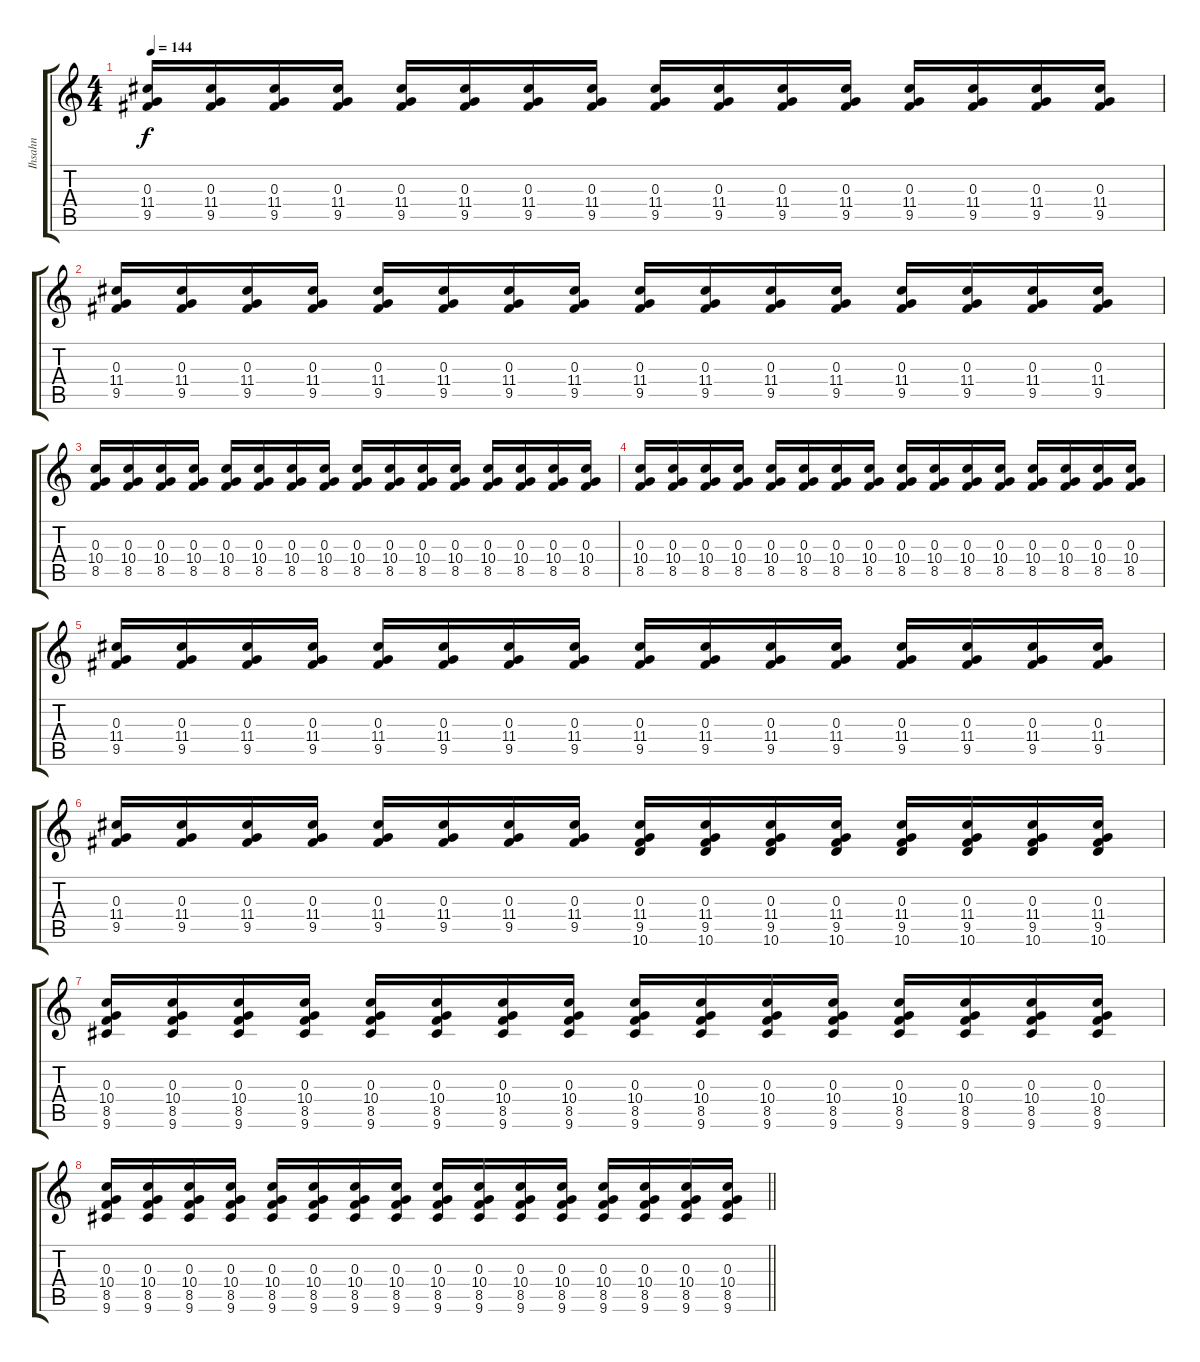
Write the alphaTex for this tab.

\track ("Ihsahn" "Ihsahn") {instrument distortionguitar}
\staff {score tabs}
\tuning (E4 B3 G3 D3 A2 E2) {hide}
\ts (4 4)
\section ("" "")
\tempo 144
\clef g2
\ks c
(0.3 11.4 9.5).16{dy f} (0.3 11.4 9.5).16 (0.3 11.4 9.5).16 (0.3 11.4 9.5).16 (0.3 11.4 9.5).16 (0.3 11.4 9.5).16 (0.3 11.4 9.5).16 (0.3 11.4 9.5).16 (0.3 11.4 9.5).16 (0.3 11.4 9.5).16 (0.3 11.4 9.5).16 (0.3 11.4 9.5).16 (0.3 11.4 9.5).16 (0.3 11.4 9.5).16 (0.3 11.4 9.5).16 (0.3 11.4 9.5).16 |
(0.3 11.4 9.5).16 (0.3 11.4 9.5).16 (0.3 11.4 9.5).16 (0.3 11.4 9.5).16 (0.3 11.4 9.5).16 (0.3 11.4 9.5).16 (0.3 11.4 9.5).16 (0.3 11.4 9.5).16 (0.3 11.4 9.5).16 (0.3 11.4 9.5).16 (0.3 11.4 9.5).16 (0.3 11.4 9.5).16 (0.3 11.4 9.5).16 (0.3 11.4 9.5).16 (0.3 11.4 9.5).16 (0.3 11.4 9.5).16 |
(0.3 10.4 8.5).16 (0.3 10.4 8.5).16 (0.3 10.4 8.5).16 (0.3 10.4 8.5).16 (0.3 10.4 8.5).16 (0.3 10.4 8.5).16 (0.3 10.4 8.5).16 (0.3 10.4 8.5).16 (0.3 10.4 8.5).16 (0.3 10.4 8.5).16 (0.3 10.4 8.5).16 (0.3 10.4 8.5).16 (0.3 10.4 8.5).16 (0.3 10.4 8.5).16 (0.3 10.4 8.5).16 (0.3 10.4 8.5).16 |
(0.3 10.4 8.5).16 (0.3 10.4 8.5).16 (0.3 10.4 8.5).16 (0.3 10.4 8.5).16 (0.3 10.4 8.5).16 (0.3 10.4 8.5).16 (0.3 10.4 8.5).16 (0.3 10.4 8.5).16 (0.3 10.4 8.5).16 (0.3 10.4 8.5).16 (0.3 10.4 8.5).16 (0.3 10.4 8.5).16 (0.3 10.4 8.5).16 (0.3 10.4 8.5).16 (0.3 10.4 8.5).16 (0.3 10.4 8.5).16 |
(0.3 11.4 9.5).16 (0.3 11.4 9.5).16 (0.3 11.4 9.5).16 (0.3 11.4 9.5).16 (0.3 11.4 9.5).16 (0.3 11.4 9.5).16 (0.3 11.4 9.5).16 (0.3 11.4 9.5).16 (0.3 11.4 9.5).16 (0.3 11.4 9.5).16 (0.3 11.4 9.5).16 (0.3 11.4 9.5).16 (0.3 11.4 9.5).16 (0.3 11.4 9.5).16 (0.3 11.4 9.5).16 (0.3 11.4 9.5).16 |
(0.3 11.4 9.5).16 (0.3 11.4 9.5).16 (0.3 11.4 9.5).16 (0.3 11.4 9.5).16 (0.3 11.4 9.5).16 (0.3 11.4 9.5).16 (0.3 11.4 9.5).16 (0.3 11.4 9.5).16 (0.3 11.4 9.5 10.6).16 (0.3 11.4 9.5 10.6).16 (0.3 11.4 9.5 10.6).16 (0.3 11.4 9.5 10.6).16 (0.3 11.4 9.5 10.6).16 (0.3 11.4 9.5 10.6).16 (0.3 11.4 9.5 10.6).16 (0.3 11.4 9.5 10.6).16 |
(0.3 10.4 8.5 9.6).16 (0.3 10.4 8.5 9.6).16 (0.3 10.4 8.5 9.6).16 (0.3 10.4 8.5 9.6).16 (0.3 10.4 8.5 9.6).16 (0.3 10.4 8.5 9.6).16 (0.3 10.4 8.5 9.6).16 (0.3 10.4 8.5 9.6).16 (0.3 10.4 8.5 9.6).16 (0.3 10.4 8.5 9.6).16 (0.3 10.4 8.5 9.6).16 (0.3 10.4 8.5 9.6).16 (0.3 10.4 8.5 9.6).16 (0.3 10.4 8.5 9.6).16 (0.3 10.4 8.5 9.6).16 (0.3 10.4 8.5 9.6).16 |
\barLineRight lightlight
(0.3 10.4 8.5 9.6).16 (0.3 10.4 8.5 9.6).16 (0.3 10.4 8.5 9.6).16 (0.3 10.4 8.5 9.6).16 (0.3 10.4 8.5 9.6).16 (0.3 10.4 8.5 9.6).16 (0.3 10.4 8.5 9.6).16 (0.3 10.4 8.5 9.6).16 (0.3 10.4 8.5 9.6).16 (0.3 10.4 8.5 9.6).16 (0.3 10.4 8.5 9.6).16 (0.3 10.4 8.5 9.6).16 (0.3 10.4 8.5 9.6).16 (0.3 10.4 8.5 9.6).16 (0.3 10.4 8.5 9.6).16 (0.3 10.4 8.5 9.6).16
